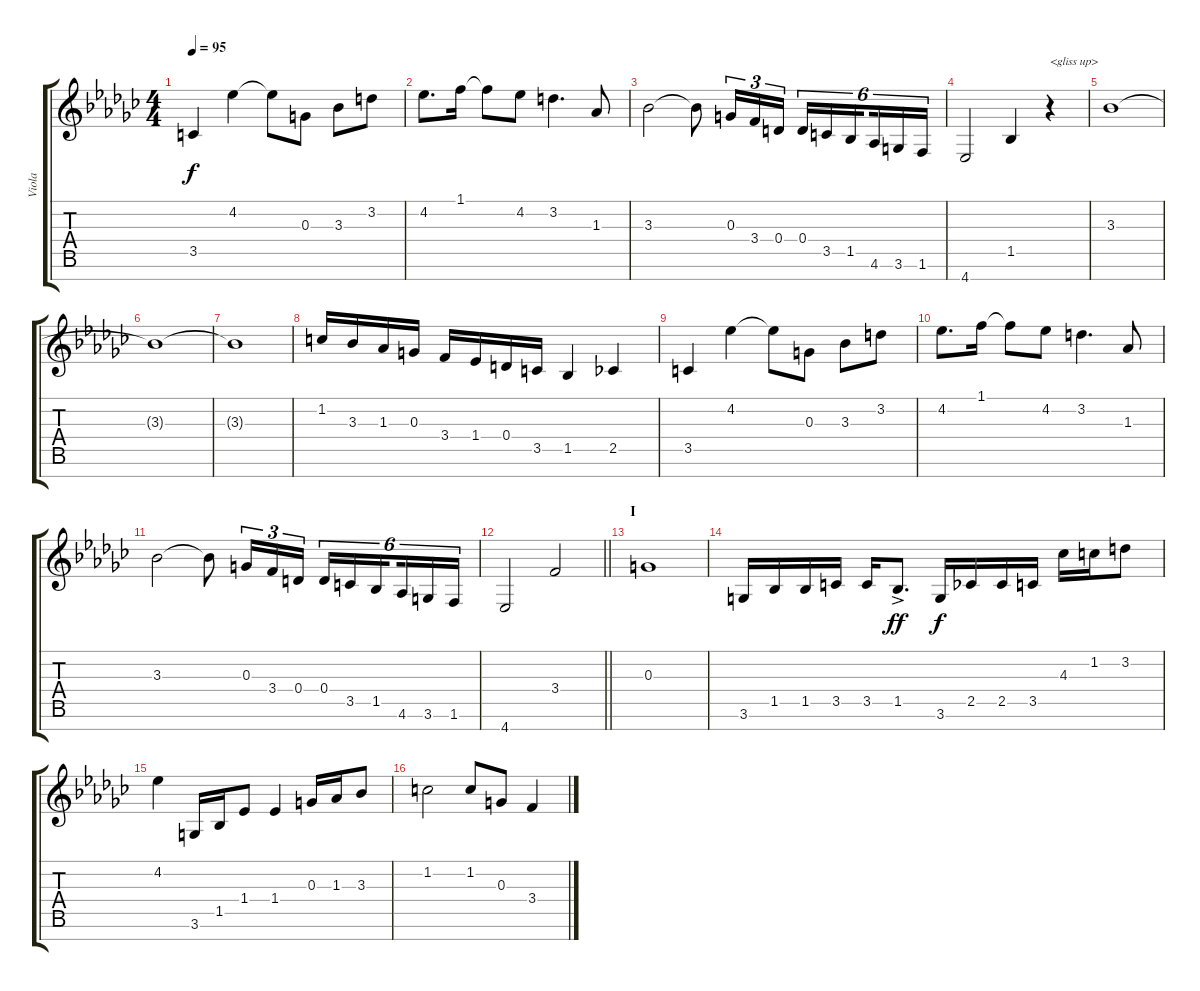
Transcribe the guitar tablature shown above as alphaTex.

\track ("Viola" "Viola") {instrument viola}
\staff {score tabs}
\tuning (E5 B4 G4 D4 A3 E3 B2) {hide}
\ts (4 4)
\tempo 95
\clef g2
\ks gb
3.5.4{dy f} 4.2.4 4.2{t}.8 0.3.8 3.3.8 3.2.8 |
4.2.8{d} 1.1.16 1.1{t}.8 4.2.8 3.2.4{d} 1.3.8 |
3.3.2 3.3{t}.8 0.3.16{tu (3 2)} 3.4.16{tu (3 2)} 0.4.16{tu (3 2)} 0.4.16{tu (6 4)} 3.5.16{tu (6 4)} 1.5.16{tu (6 4) beam splitsecondary} 4.6.16{tu (6 4)} 3.6.16{tu (6 4)} 1.6.16{tu (6 4)} |
4.7.2 1.5.4 r.4{txt "<gliss up>"} |
3.3.1 |
3.3{t}.1 |
3.3{t}.1 |
1.2.16 3.3.16 1.3.16 0.3.16 3.4.16 1.4.16 0.4.16 3.5.16 1.5.4 2.5.4 |
3.5.4 4.2.4 4.2{t}.8 0.3.8 3.3.8 3.2.8 |
4.2.8{d} 1.1.16 1.1{t}.8 4.2.8 3.2.4{d} 1.3.8 |
3.3.2 3.3{t}.8 0.3.16{tu (3 2)} 3.4.16{tu (3 2)} 0.4.16{tu (3 2)} 0.4.16{tu (6 4)} 3.5.16{tu (6 4)} 1.5.16{tu (6 4) beam splitsecondary} 4.6.16{tu (6 4)} 3.6.16{tu (6 4)} 1.6.16{tu (6 4)} |
\barLineRight lightlight
4.7.2 3.4.2 |
\section ("" "I")
0.3.1 |
3.6.16 1.5.16 1.5.16 3.5.16 3.5.16 1.5{ac}.8{d dy ff} 3.6.16{dy f} 2.5.16 2.5.16 3.5.16 4.3.16 1.2.16 3.2.8 |
4.2.4 3.6.16 1.5.16 1.4.8 1.4.4 0.3.16 1.3.16 3.3.8 |
1.2.2 1.2.8 0.3.8 3.4.4
